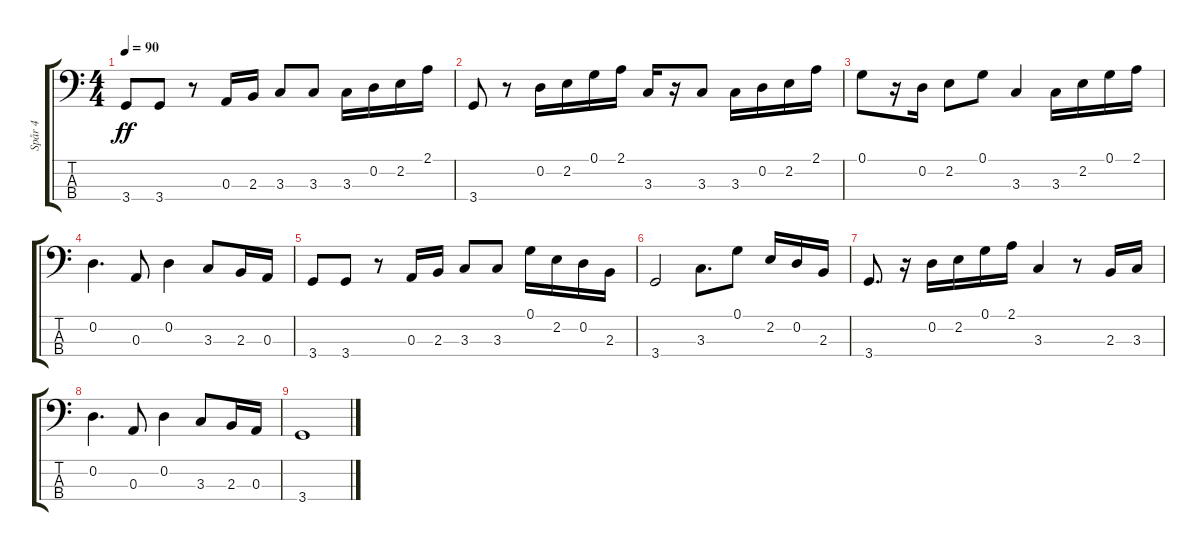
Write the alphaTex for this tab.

\track ("Spår 4" "Spår 4") {instrument acousticbass}
\staff {score tabs}
\tuning (G2 D2 A1 E1) {hide}
\ts (4 4)
\tempo 90
\clef f4
\ks c
3.4.8{dy ff} 3.4.8 r.8 0.3.16 2.3.16 3.3.8 3.3.8 3.3.16 0.2.16 2.2.16 2.1.16 |
3.4.8 r.8 0.2.16 2.2.16 0.1.16 2.1.16 3.3.16 r.16 3.3.8 3.3.16 0.2.16 2.2.16 2.1.16 |
0.1.8 r.16 0.2.16 2.2.8 0.1.8 3.3.4 3.3.16 2.2.16 0.1.16 2.1.16 |
0.2.4{d} 0.3.8 0.2.4 3.3.8 2.3.16 0.3.16 |
3.4.8 3.4.8 r.8 0.3.16 2.3.16 3.3.8 3.3.8 0.1.16 2.2.16 0.2.16 2.3.16 |
3.4.2 3.3.8{d} 0.1.8 2.2.16 0.2.16 2.3.16 |
3.4.8{d} r.16 0.2.16 2.2.16 0.1.16 2.1.16 3.3.4 r.8 2.3.16 3.3.16 |
0.2.4{d} 0.3.8 0.2.4 3.3.8 2.3.16 0.3.16 |
3.4.1
